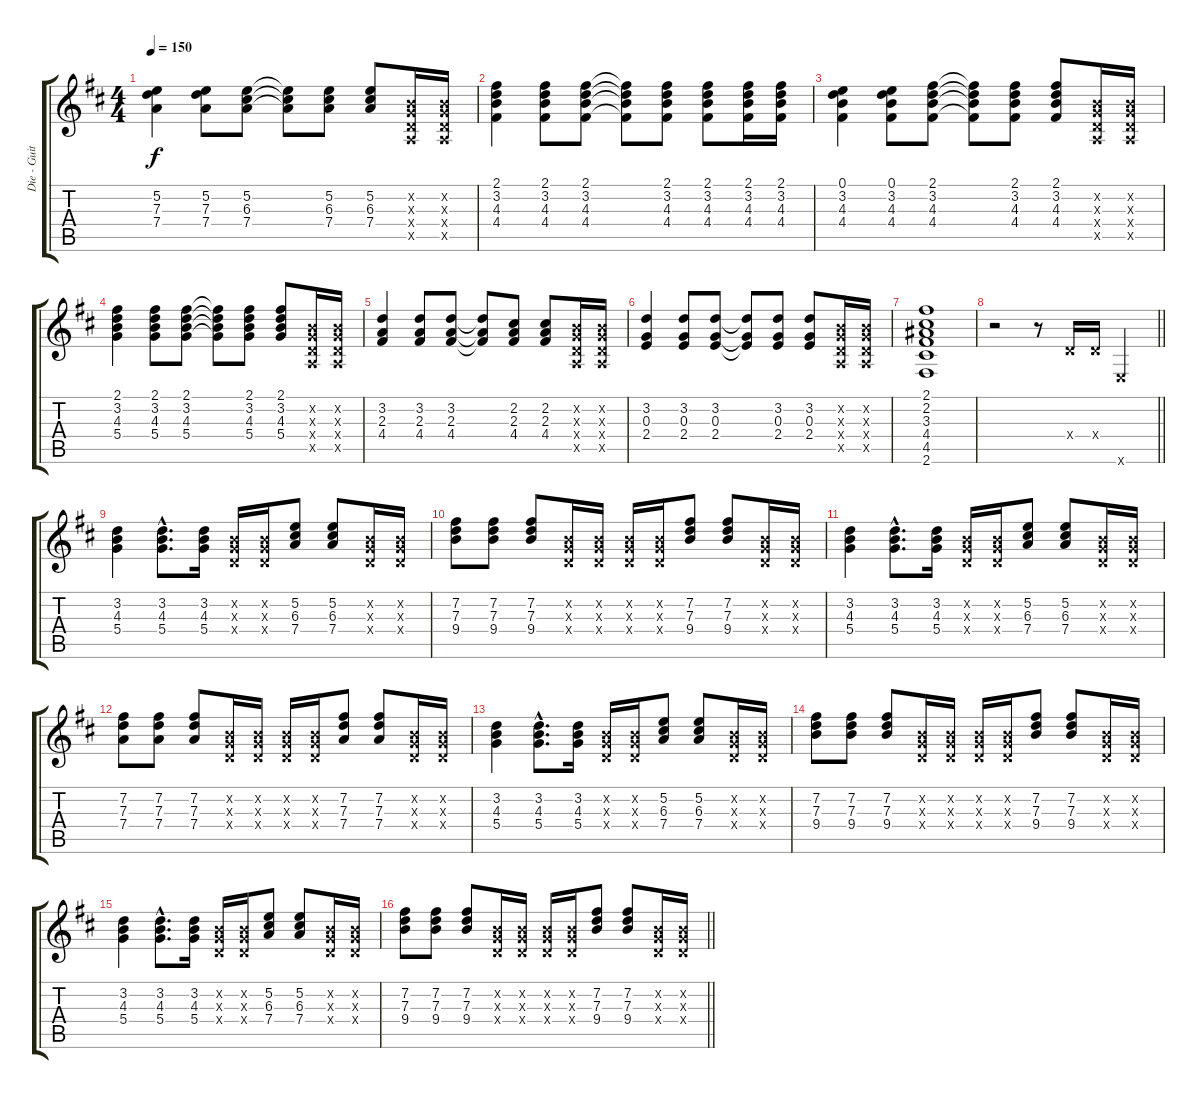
\track ("Die - Guitar 1(Main)" "Die - Guit") {instrument distortionguitar}
\staff {score tabs}
\tuning (E4 B3 G3 D3 A2 E2) {hide}
\ts (4 4)
\tempo 150
\clef g2
\ks d
(5.2 7.3 7.4).4{dy f} (5.2 7.3 7.4).8 (5.2 6.3 7.4).8 (5.2{t} 6.3{t} 7.4{t}).8 (5.2 6.3 7.4).8 (5.2 6.3 7.4).8 (0.2{x} 0.3{x} 0.4{x} 0.5{x}).16 (0.2{x} 0.3{x} 0.4{x} 0.5{x}).16 |
(2.1 3.2 4.3 4.4).4 (2.1 3.2 4.3 4.4).8 (2.1 3.2 4.3 4.4).8 (2.1{t} 3.2{t} 4.3{t} 4.4{t}).8 (2.1 3.2 4.3 4.4).8 (2.1 3.2 4.3 4.4).8 (2.1 3.2 4.3 4.4).16 (2.1 3.2 4.3 4.4).16 |
(0.1 3.2 4.3 4.4).4 (0.1 3.2 4.3 4.4).8 (2.1 3.2 4.3 4.4).8 (2.1{t} 3.2{t} 4.3{t} 4.4{t}).8 (2.1 3.2 4.3 4.4).8 (2.1 3.2 4.3 4.4).8 (0.2{x} 0.3{x} 0.4{x} 0.5{x}).16 (0.2{x} 0.3{x} 0.4{x} 0.5{x}).16 |
(2.1 3.2 4.3 5.4).4 (2.1 3.2 4.3 5.4).8 (2.1 3.2 4.3 5.4).8 (2.1{t} 3.2{t} 4.3{t} 5.4{t}).8 (2.1 3.2 4.3 5.4).8 (2.1 3.2 4.3 5.4).8 (0.2{x} 0.3{x} 0.4{x} 0.5{x}).16 (0.2{x} 0.3{x} 0.4{x} 0.5{x}).16 |
(3.2 2.3 4.4).4 (3.2 2.3 4.4).8 (3.2 2.3 4.4).8 (3.2{t} 2.3{t} 4.4{t}).8 (2.2 2.3 4.4).8 (2.2 2.3 4.4).8 (0.2{x} 0.3{x} 0.4{x} 0.5{x}).16 (0.2{x} 0.3{x} 0.4{x} 0.5{x}).16 |
(3.2 0.3 2.4).4 (3.2 0.3 2.4).8 (3.2 0.3 2.4).8 (3.2{t} 0.3{t} 2.4{t}).8 (3.2 0.3 2.4).8 (3.2 0.3 2.4).8 (0.2{x} 0.3{x} 0.4{x} 0.5{x}).16 (0.2{x} 0.3{x} 0.4{x} 0.5{x}).16 |
(2.1 2.2 3.3 4.4 4.5 2.6).1 |
\barLineRight lightlight
r.2 r.8 0.4{x}.16 0.4{x}.16 0.6{x}.4 |
(3.2 4.3 5.4).4{volume 13 instrument distortionguitar} (3.2{hac} 4.3{hac} 5.4{hac}).8{d} (3.2 4.3 5.4).16 (0.2{x} 0.3{x} 0.4{x}).16 (0.2{x} 0.3{x} 0.4{x}).16 (5.2 6.3 7.4).8 (5.2 6.3 7.4).8 (0.2{x} 0.3{x} 0.4{x}).16 (0.2{x} 0.3{x} 0.4{x}).16 |
(7.2 7.3 9.4).8 (7.2 7.3 9.4).8 (7.2 7.3 9.4).8 (0.2{x} 0.3{x} 0.4{x}).16 (0.2{x} 0.3{x} 0.4{x}).16 (0.2{x} 0.3{x} 0.4{x}).16 (0.2{x} 0.3{x} 0.4{x}).16 (7.2 7.3 9.4).8 (7.2 7.3 9.4).8 (0.2{x} 0.3{x} 0.4{x}).16 (0.2{x} 0.3{x} 0.4{x}).16 |
(3.2 4.3 5.4).4 (3.2{hac} 4.3{hac} 5.4{hac}).8{d} (3.2 4.3 5.4).16 (0.2{x} 0.3{x} 0.4{x}).16 (0.2{x} 0.3{x} 0.4{x}).16 (5.2 6.3 7.4).8 (5.2 6.3 7.4).8 (0.2{x} 0.3{x} 0.4{x}).16 (0.2{x} 0.3{x} 0.4{x}).16 |
(7.2 7.3 7.4).8 (7.2 7.3 7.4).8 (7.2 7.3 7.4).8 (0.2{x} 0.3{x} 0.4{x}).16 (0.2{x} 0.3{x} 0.4{x}).16 (0.2{x} 0.3{x} 0.4{x}).16 (0.2{x} 0.3{x} 0.4{x}).16 (7.2 7.3 7.4).8 (7.2 7.3 7.4).8 (0.2{x} 0.3{x} 0.4{x}).16 (0.2{x} 0.3{x} 0.4{x}).16 |
(3.2 4.3 5.4).4 (3.2{hac} 4.3{hac} 5.4{hac}).8{d} (3.2 4.3 5.4).16 (0.2{x} 0.3{x} 0.4{x}).16 (0.2{x} 0.3{x} 0.4{x}).16 (5.2 6.3 7.4).8 (5.2 6.3 7.4).8 (0.2{x} 0.3{x} 0.4{x}).16 (0.2{x} 0.3{x} 0.4{x}).16 |
(7.2 7.3 9.4).8 (7.2 7.3 9.4).8 (7.2 7.3 9.4).8 (0.2{x} 0.3{x} 0.4{x}).16 (0.2{x} 0.3{x} 0.4{x}).16 (0.2{x} 0.3{x} 0.4{x}).16 (0.2{x} 0.3{x} 0.4{x}).16 (7.2 7.3 9.4).8 (7.2 7.3 9.4).8 (0.2{x} 0.3{x} 0.4{x}).16 (0.2{x} 0.3{x} 0.4{x}).16 |
(3.2 4.3 5.4).4 (3.2{hac} 4.3{hac} 5.4{hac}).8{d} (3.2 4.3 5.4).16 (0.2{x} 0.3{x} 0.4{x}).16 (0.2{x} 0.3{x} 0.4{x}).16 (5.2 6.3 7.4).8 (5.2 6.3 7.4).8 (0.2{x} 0.3{x} 0.4{x}).16 (0.2{x} 0.3{x} 0.4{x}).16 |
\barLineRight lightlight
(7.2 7.3 9.4).8 (7.2 7.3 9.4).8 (7.2 7.3 9.4).8 (0.2{x} 0.3{x} 0.4{x}).16 (0.2{x} 0.3{x} 0.4{x}).16 (0.2{x} 0.3{x} 0.4{x}).16 (0.2{x} 0.3{x} 0.4{x}).16 (7.2 7.3 9.4).8 (7.2 7.3 9.4).8 (0.2{x} 0.3{x} 0.4{x}).16 (0.2{x} 0.3{x} 0.4{x}).16
